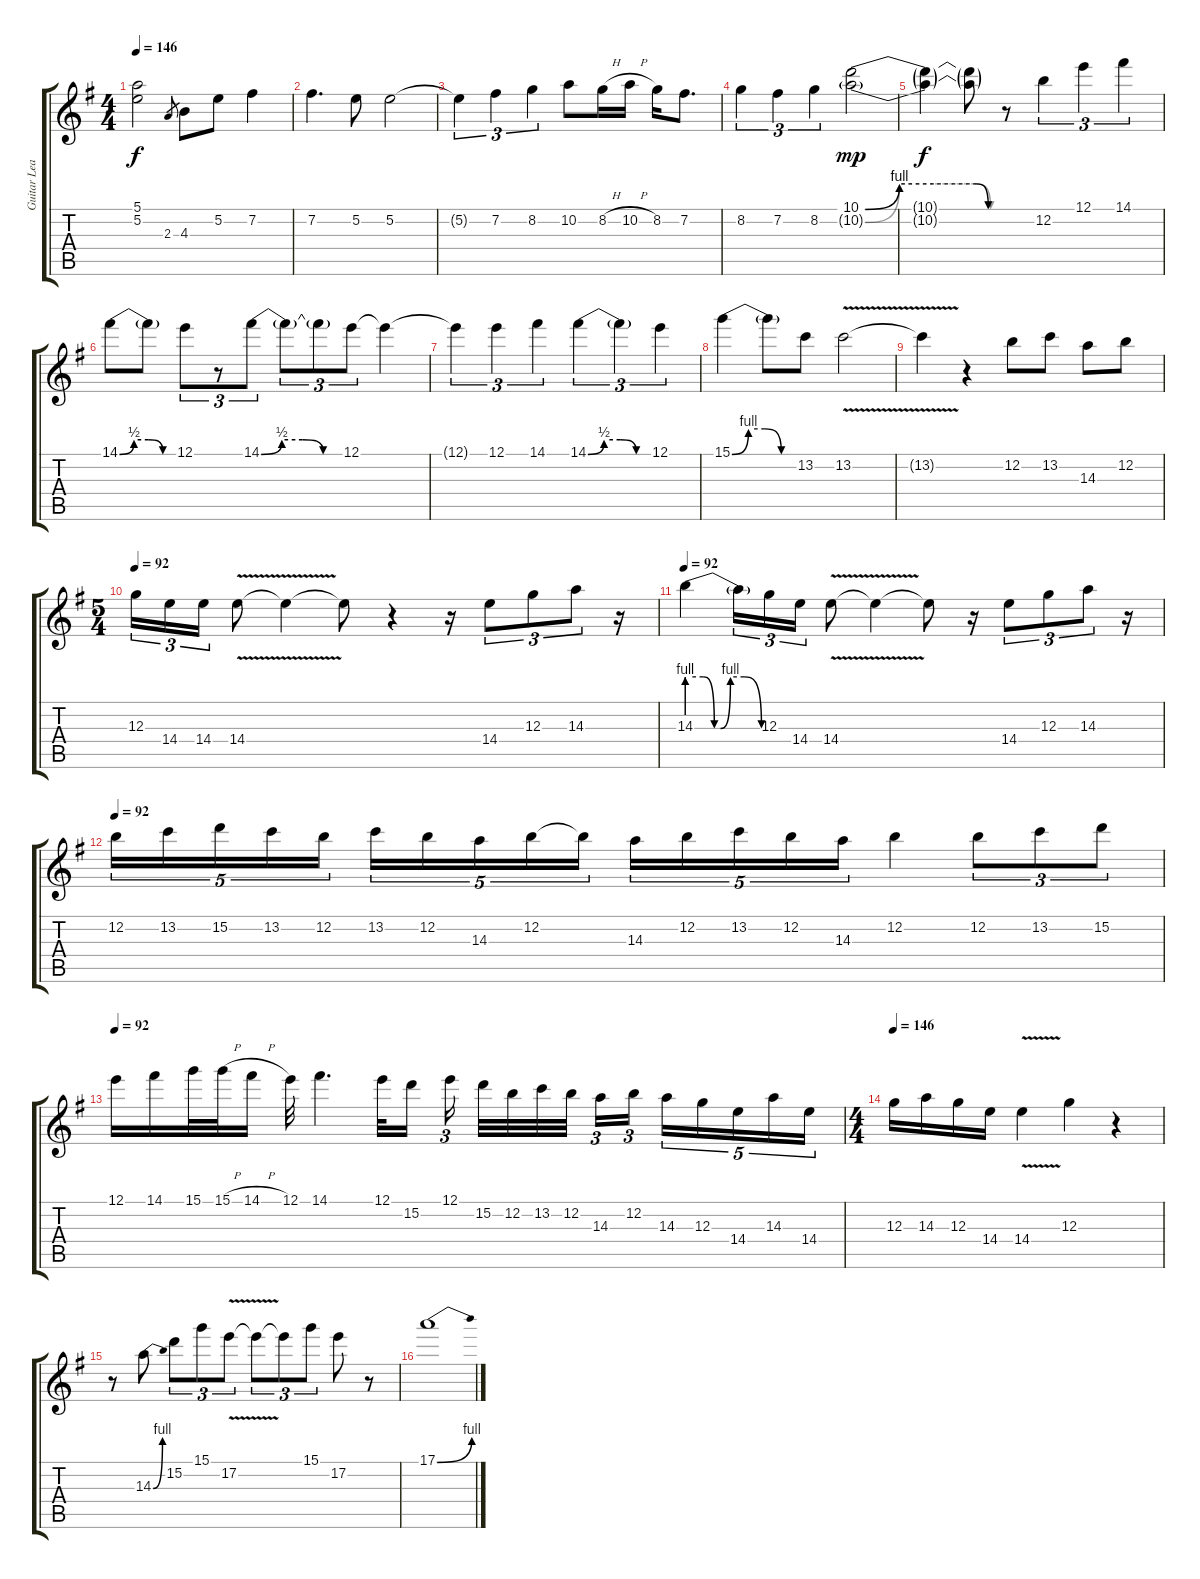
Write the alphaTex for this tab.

\track ("Guitar Leads 1" "Guitar Lea") {instrument overdrivenguitar}
\staff {score tabs}
\tuning (E4 B3 G3 D3 A2 E2) {hide}
\ts (4 4)
\tempo 146
\clef g2
\ks g
(5.1{t} 5.2{t}).2{dy f} 2.3.8{gr} 4.3.8 5.2.8 7.2.4 |
7.2.4{d} 5.2.8 5.2.2 |
5.2{t}.4{tu (3 2)} 7.2.4{tu (3 2)} 8.2.4{tu (3 2)} 10.2.8 8.2{h}.16 10.2{h}.16 8.2.16 7.2.8{d} |
8.2.4{tu (3 2)} 7.2.4{tu (3 2)} 8.2.4{tu (3 2)} (10.1{be (custom 0 0 15 4 49 4 54 0 60 0)} 10.2{be (custom 0 0 15 4 30 4 48 4 55 0 60 0) g}).2{dy mp} |
(10.1{t} 10.2{t}).4{dy f} (10.1{t} 10.2{t}).8 r.8 12.2.4{tu (3 2)} 12.1.4{tu (3 2)} 14.1.4{tu (3 2)} |
14.1{be (custom 0 0 15 2 30 2 45 0 60 0)}.8 14.1{t}.8 12.1.8{tu (3 2)} r.8{tu (3 2)} 14.1{be (custom 0 0 15 2 30 2 45 0 60 0)}.8{tu (3 2)} 14.1{t}.8{tu (3 2)} 14.1{t}.8{tu (3 2)} 12.1.8{tu (3 2)} 12.1{t}.4 |
12.1{t}.4{tu (3 2)} 12.1.4{tu (3 2)} 14.1.4{tu (3 2)} 14.1{be (custom 0 0 15 2 30 2 45 0 60 0)}.4{tu (3 2)} 14.1{t}.4{tu (3 2)} 12.1.4{tu (3 2)} |
15.1{be (custom 0 0 15 4 30 4 45 0 60 0)}.4 15.1{t}.8 13.2.8 13.2{v}.2 |
13.2{t}.4 r.4 12.2.8 13.2.8 14.3.8 12.2.8 |
\ts (5 4)
\tempo 92
12.3.16{tu (3 2)} 14.4.16{tu (3 2)} 14.4.16{tu (3 2)} 14.4{v}.8 14.4{t}.4 14.4{t}.8 r.4 r.16 14.4.8{tu (3 2)} 12.3.8{tu (3 2)} 14.3.8{tu (3 2)} r.16 |
\tempo 92
14.3{be (custom 0 4 13 4 22 0 27 0 35 4 46 4 60 0)}.4 14.3{t}.16{tu (3 2)} 12.3.16{tu (3 2)} 14.4.16{tu (3 2)} 14.4{v}.8 14.4{t}.4 14.4{t}.8 r.16 14.4.8{tu (3 2)} 12.3.8{tu (3 2)} 14.3.8{tu (3 2)} r.16 |
\tempo 92
12.2.16{tu (5 4)} 13.2.16{tu (5 4)} 15.2.16{tu (5 4)} 13.2.16{tu (5 4)} 12.2.16{tu (5 4)} 13.2.16{tu (5 4)} 12.2.16{tu (5 4)} 14.3.16{tu (5 4)} 12.2.16{tu (5 4)} 12.2{t}.16{tu (5 4)} 14.3.16{tu (5 4)} 12.2.16{tu (5 4)} 13.2.16{tu (5 4)} 12.2.16{tu (5 4)} 14.3.16{tu (5 4)} 12.2.4 12.2.8{tu (3 2)} 13.2.8{tu (3 2)} 15.2.8{tu (3 2)} |
\tempo 92
12.1.16 14.1.16 15.1.32 15.1{h}.32 14.1{h}.16 12.1.32 14.1.4{d} 12.1.32 15.2.16 12.1.16{tu (3 2) beam splitsecondary} 15.2.32 12.2.32 13.2.32 12.2.32{beam splitsecondary} 14.3.16{tu (3 2)} 12.2.16{tu (3 2)} 14.3.16{tu (5 4)} 12.3.16{tu (5 4)} 14.4.16{tu (5 4)} 14.3.16{tu (5 4)} 14.4.16{tu (5 4)} |
\ts (4 4)
\tempo 146
12.3.16 14.3.16 12.3.16 14.4.16 14.4{v}.4 12.3.4 r.4 |
r.8 14.3{be (bend 0 0 60 4)}.8 15.2.8{tu (3 2)} 15.1.8{tu (3 2)} 17.2{v}.8{tu (3 2)} 17.2{t}.8{tu (3 2)} 17.2{t}.8{tu (3 2)} 15.1.8{tu (3 2)} 17.2.8 r.8 |
17.1{be (bend 0 0 60 4)}.1
